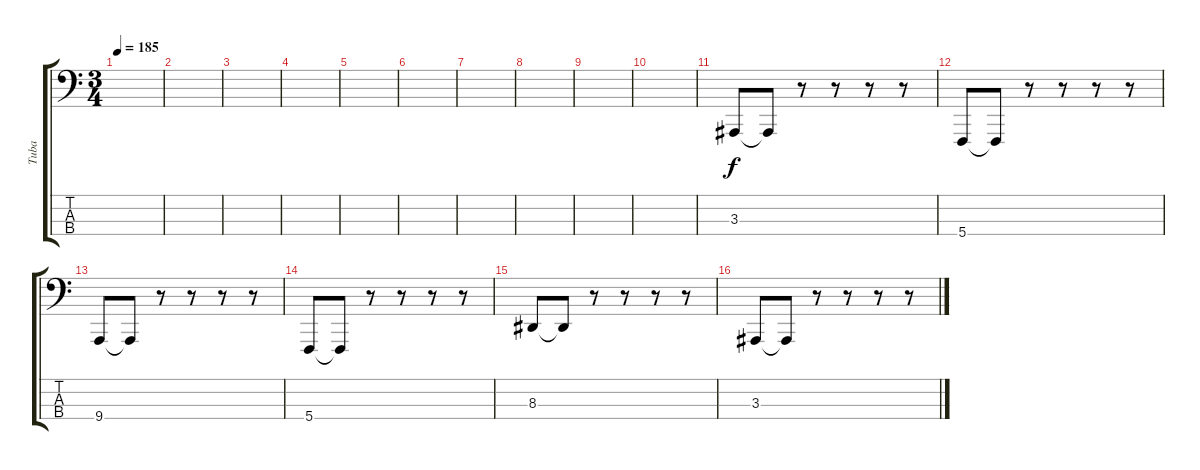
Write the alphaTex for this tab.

\track ("Tuba" "Tuba") {instrument tuba}
\staff {score tabs}
\tuning (F2 C2 G1 C1) {hide}
\ts (3 4)
\tempo 185
\clef f4
\ks c
|
|
|
|
|
|
|
|
|
|
3.3.8 3.3{t}.8 r.8 r.8 r.8 r.8 |
5.4.8 5.4{t}.8 r.8 r.8 r.8 r.8 |
9.4.8 9.4{t}.8 r.8 r.8 r.8 r.8 |
5.4.8 5.4{t}.8 r.8 r.8 r.8 r.8 |
8.3.8 8.3{t}.8 r.8 r.8 r.8 r.8 |
3.3.8 3.3{t}.8 r.8 r.8 r.8 r.8
